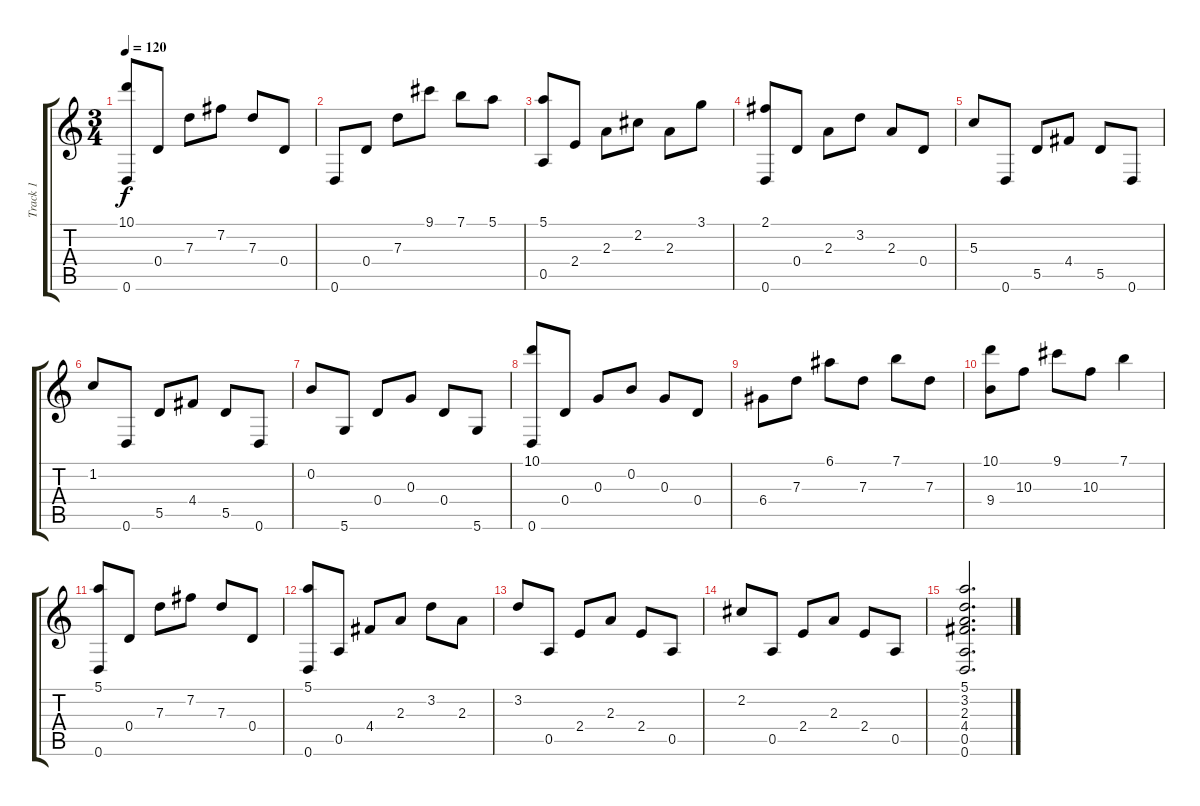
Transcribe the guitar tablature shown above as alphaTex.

\track ("Track 1" "Track 1") {instrument acousticguitarsteel}
\staff {score tabs}
\tuning (E4 B3 G3 D3 A2 D2) {hide}
\ts (3 4)
\tempo 120
\clef g2
\ks c
(10.1 0.6).8{dy f} 0.4.8 7.3.8 7.2.8 7.3.8 0.4.8 |
0.6.8 0.4.8 7.3.8 9.1.8 7.1.8 5.1.8 |
(5.1 0.5).8 2.4.8 2.3.8 2.2.8 2.3.8 3.1.8 |
(2.1 0.6).8 0.4.8 2.3.8 3.2.8 2.3.8 0.4.8 |
5.3.8 0.6.8 5.5.8 4.4.8 5.5.8 0.6.8 |
1.2.8 0.6.8 5.5.8 4.4.8 5.5.8 0.6.8 |
0.2.8 5.6.8 0.4.8 0.3.8 0.4.8 5.6.8 |
(10.1 0.6).8 0.4.8 0.3.8 0.2.8 0.3.8 0.4.8 |
6.4.8 7.3.8 6.1.8 7.3.8 7.1.8 7.3.8 |
(10.1 9.4).8 10.3.8 9.1.8 10.3.8 7.1.4 |
(5.1 0.6).8 0.4.8 7.3.8 7.2.8 7.3.8 0.4.8 |
(5.1 0.6).8 0.5.8 4.4.8 2.3.8 3.2.8 2.3.8 |
3.2.8 0.5.8 2.4.8 2.3.8 2.4.8 0.5.8 |
2.2.8 0.5.8 2.4.8 2.3.8 2.4.8 0.5.8 |
(5.1 3.2 2.3 4.4 0.5 0.6).2{d}
